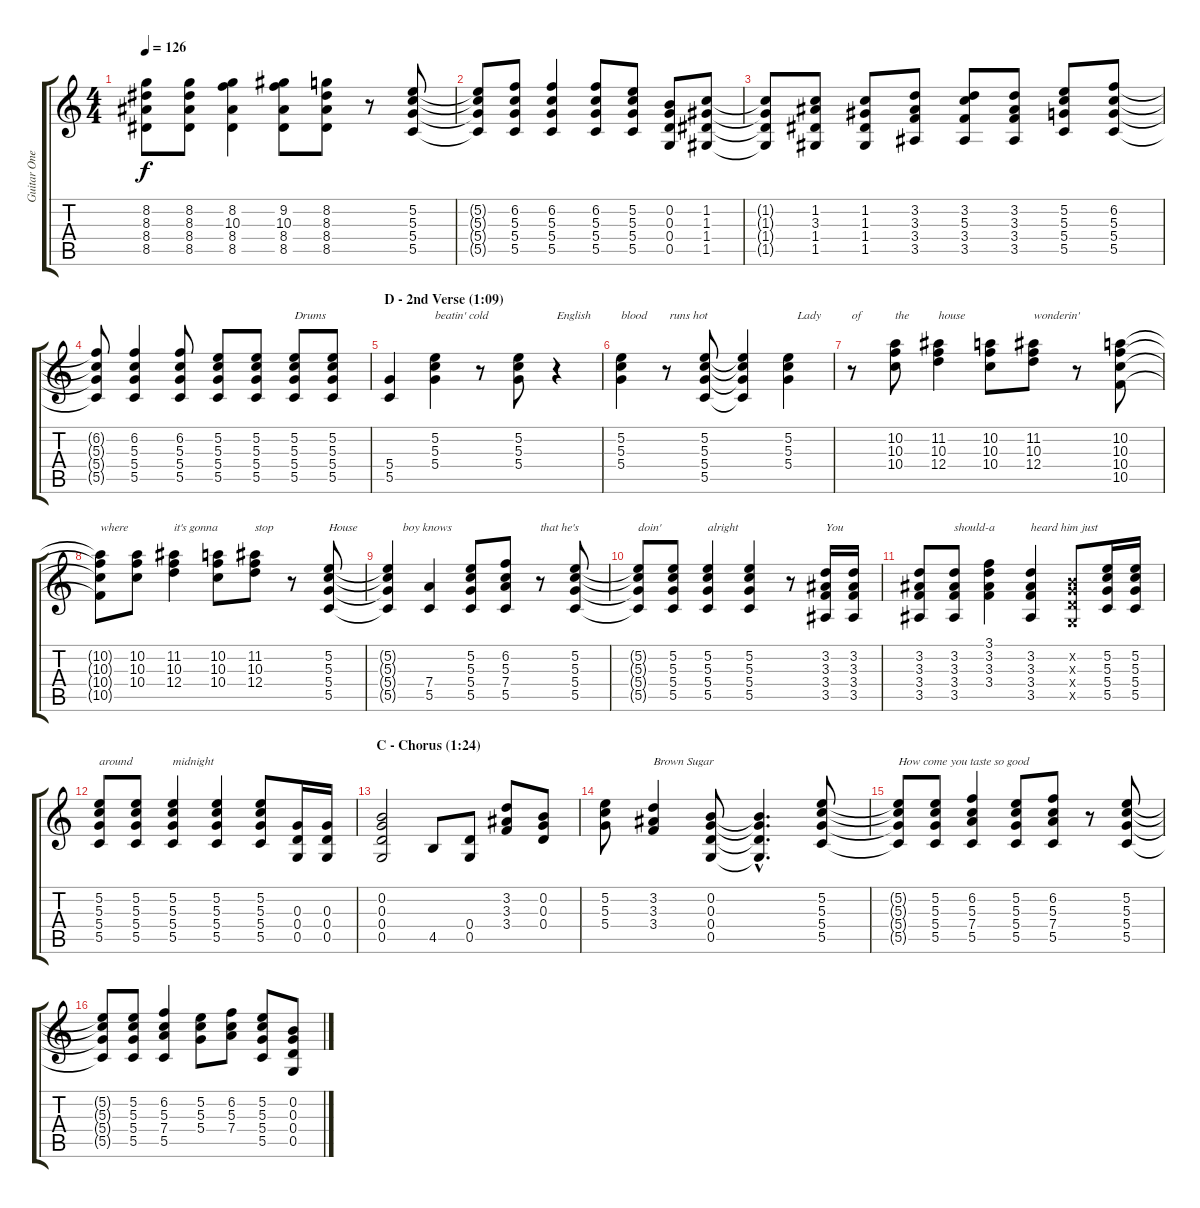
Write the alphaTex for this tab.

\track ("Guitar One" "Guitar One") {instrument distortionguitar}
\staff {score tabs}
\tuning (D4 B3 G3 D3 G2 D2) {hide}
\ts (4 4)
\tempo 126
\clef g2
\ks c
(8.2{t} 8.3{t} 8.4{t} 8.5{t}).8{dy f} (8.2 8.3 8.4 8.5).8 (8.2 10.3 8.4 8.5).4 (9.2 10.3 8.4 8.5).8 (8.2 8.3 8.4 8.5).8 r.8 (5.2 5.3 5.4 5.5).8 |
(5.2{t} 5.3{t} 5.4{t} 5.5{t}).8 (6.2 5.3 5.4 5.5).8 (6.2 5.3 5.4 5.5).4 (6.2 5.3 5.4 5.5).8 (5.2 5.3 5.4 5.5).8 (0.2 0.3 0.4 0.5).8 (1.2 1.3 1.4 1.5).8 |
(1.2{t} 1.3{t} 1.4{t} 1.5{t}).8 (1.2 3.3 1.4 1.5).8 (1.2 1.3 1.4 1.5).8 (3.2 3.3 3.4 3.5).8 (3.2 5.3 3.4 3.5).8 (3.2 3.3 3.4 3.5).8 (5.2 5.3 5.4 5.5).8 (6.2 5.3 5.4 5.5).8 |
(6.2{t} 5.3{t} 5.4{t} 5.5{t}).8 (6.2 5.3 5.4 5.5).4 (6.2 5.3 5.4 5.5).8 (5.2 5.3 5.4 5.5).8 (5.2 5.3 5.4 5.5).8 (5.2 5.3 5.4 5.5).8{txt "Drums"} (5.2 5.3 5.4 5.5).8 |
\section ("" "D - 2nd Verse (1:09)")
(5.4 5.5).4 (5.2 5.3 5.4).4{txt "beatin' cold"} r.8 (5.2 5.3 5.4).8 r.4{txt "English"} |
(5.2 5.3 5.4).4{txt "blood"} r.8{txt " runs hot"} (5.2 5.3 5.4 5.5).8 (5.2{t} 5.3{t} 5.4{t} 5.5{t}).4 (5.2 5.3 5.4).4{txt "   Lady"} |
r.8{txt "of"} (10.2 10.3 10.4).8{txt "the"} (11.2 10.3 12.4).4{txt "house"} (10.2 10.3 10.4).8 (11.2 10.3 12.4).8{txt "wonderin'"} r.8 (10.2 10.3 10.4 10.5).8 |
(10.2{t} 10.3{t} 10.4{t} 10.5{t}).8{txt "where"} (10.2 10.3 10.4).8 (11.2 10.3 12.4).4{txt "it's gonna"} (10.2 10.3 10.4).8 (11.2 10.3 12.4).8{txt "stop"} r.8 (5.2 5.3 5.4 5.5).8{txt "House"} |
(5.2{t} 5.3{t} 5.4{t} 5.5{t}).4{txt "     boy knows"} (7.4 5.5).4 (5.2 5.3 5.4 5.5).8 (6.2 5.3 7.4 5.5).8 r.8{txt "that he's"} (5.2 5.3 5.4 5.5).8 |
(5.2{t} 5.3{t} 5.4{t} 5.5{t}).8{txt "doin'"} (5.2 5.3 5.4 5.5).8 (5.2 5.3 5.4 5.5).4{txt "alright"} (5.2 5.3 5.4 5.5).4 r.8 (3.2 3.3 3.4 3.5).16{txt "You"} (3.2 3.3 3.4 3.5).16 |
(3.2 3.3 3.4 3.5).8 (3.2 3.3 3.4 3.5).8{txt "should-a"} (3.1 3.2 3.3 3.4).4 (3.2 3.3 3.4 3.5).4{txt "heard him just"} (0.2{x} 0.3{x} 0.4{x} 0.5{x}).8 (5.2 5.3 5.4 5.5).16 (5.2 5.3 5.4 5.5).16 |
(5.2 5.3 5.4 5.5).8{txt "around "} (5.2 5.3 5.4 5.5).8 (5.2 5.3 5.4 5.5).4{txt "midnight"} (5.2 5.3 5.4 5.5).4 (5.2 5.3 5.4 5.5).8 (0.3 0.4 0.5).16 (0.3 0.4 0.5).16 |
\section ("" "C - Chorus (1:24)")
(0.2 0.3 0.4 0.5).2 4.5.8 (0.4 0.5).8 (3.2 3.3 3.4).8 (0.2 0.3 0.4).8 |
(5.2 5.3 5.4).8 (3.2 3.3 3.4).4{txt "Brown Sugar"} (0.2 0.3 0.4 0.5).8 (0.2{hac t} 0.3{hac t} 0.4{hac t} 0.5{hac t}).4{d} (5.2 5.3 5.4 5.5).8 |
(5.2{t} 5.3{t} 5.4{t} 5.5{t}).8{txt "How come you taste so good"} (5.2 5.3 5.4 5.5).8 (6.2 5.3 7.4 5.5).4 (5.2 5.3 5.4 5.5).8 (6.2 5.3 7.4 5.5).8 r.8 (5.2 5.3 5.4 5.5).8 |
(5.2{t} 5.3{t} 5.4{t} 5.5{t}).8 (5.2 5.3 5.4 5.5).8 (6.2 5.3 7.4 5.5).4 (5.2 5.3 5.4).8 (6.2 5.3 7.4).8 (5.2 5.3 5.4 5.5).8 (0.2 0.3 0.4 0.5).8
